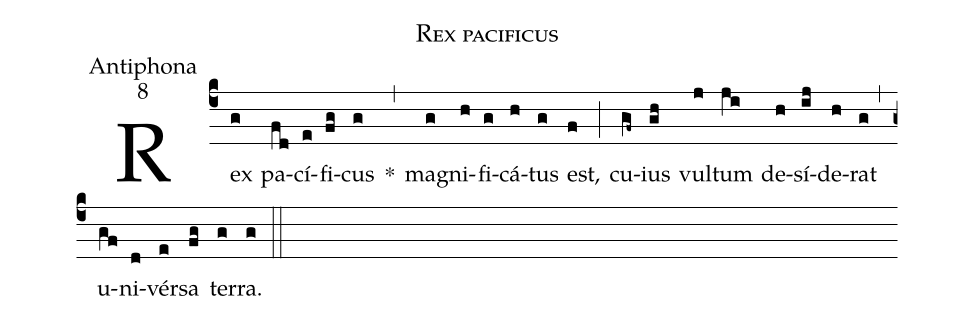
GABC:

name:Rex pacificus;
office-part:Antiphona;
mode:8;
%%
(c4)Rex(g) pa(fd)cí(e)fi(fg)cus(g) *(,) ma(g)gni(h)fi(g)cá(h)tus(g) est,(f) (;) cu(gf~)ius(gh) vul(j)tum(ji) de(h)sí(ij)de(h)rat(g) (,) u(gf)ni(d)vér(e)sa(fg) ter(g)ra.(g) (::)
